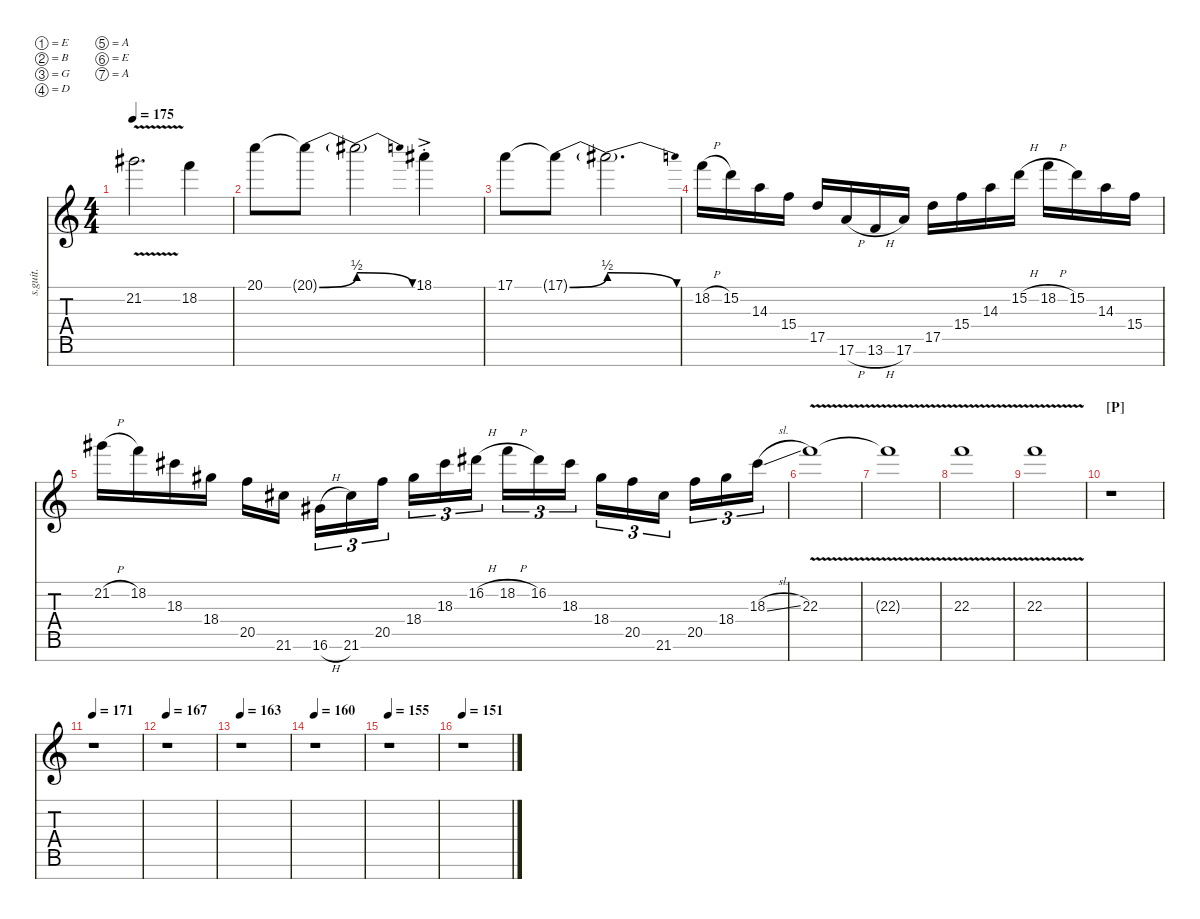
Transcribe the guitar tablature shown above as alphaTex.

\defaultSystemsLayout 4
\hideDynamics
\bracketExtendMode nobrackets
\track ("Lead Guitar 2" "s.guit.") {instrument distortionguitar}
\staff {score tabs}
\tuning (E4 B3 G3 D3 A2 E2 A1)
\ts (4 4)
\tempo 175
\clef g2
\ks c
21.2{v acc #}.2{d dy f} 18.2.4 |
20.1.8 20.1{be (bend 0 0 60 2) t}.8 20.1{be (release 0 2 60 0) t}.2 18.1{ac st acc #}.4{dy mp} |
17.1.8{dy f} 17.1{be (bend 0 0 60 2) t}.8 17.1{be (release 0 2 60 0) t}.2{d} |
18.2{h}.16 15.2.16 14.3.16 15.4.16 17.5.16 17.6{h}.16 13.6{h}.16 17.6.16 17.5.16 15.4.16 14.3.16 15.2{h}.16 18.2{h}.16 15.2.16 14.3.16 15.4.16 |
21.2{h acc #}.16 18.2.16 18.3{acc #}.16 18.4{acc #}.16 20.5.16 21.6{acc #}.16 16.6{h acc #}.16{tu (3 2)} 21.6{acc #}.16{tu (3 2)} 20.5.16{tu (3 2)} 18.4{acc #}.16{tu (3 2)} 18.3{acc #}.16{tu (3 2)} 16.2{h acc #}.16{tu (3 2)} 18.2{h}.16{tu (3 2)} 16.2{acc #}.16{tu (3 2)} 18.3{acc #}.16{tu (3 2)} 18.4{acc #}.16{tu (3 2)} 20.5.16{tu (3 2)} 21.6{acc #}.16{tu (3 2)} 20.5.16{tu (3 2)} 18.4{acc #}.16{tu (3 2)} 18.3{sl acc #}.16{tu (3 2)} |
22.3{v}.1 |
22.3{v t}.1 |
22.3{v}.1 |
22.3{v}.1 |
\section ("P" "")
r.1 |
\tempo 171
r.1 |
\tempo 167
r.1 |
\tempo 163
r.1 |
\tempo 160
r.1 |
\tempo 155
r.1 |
\tempo 151
r.1
